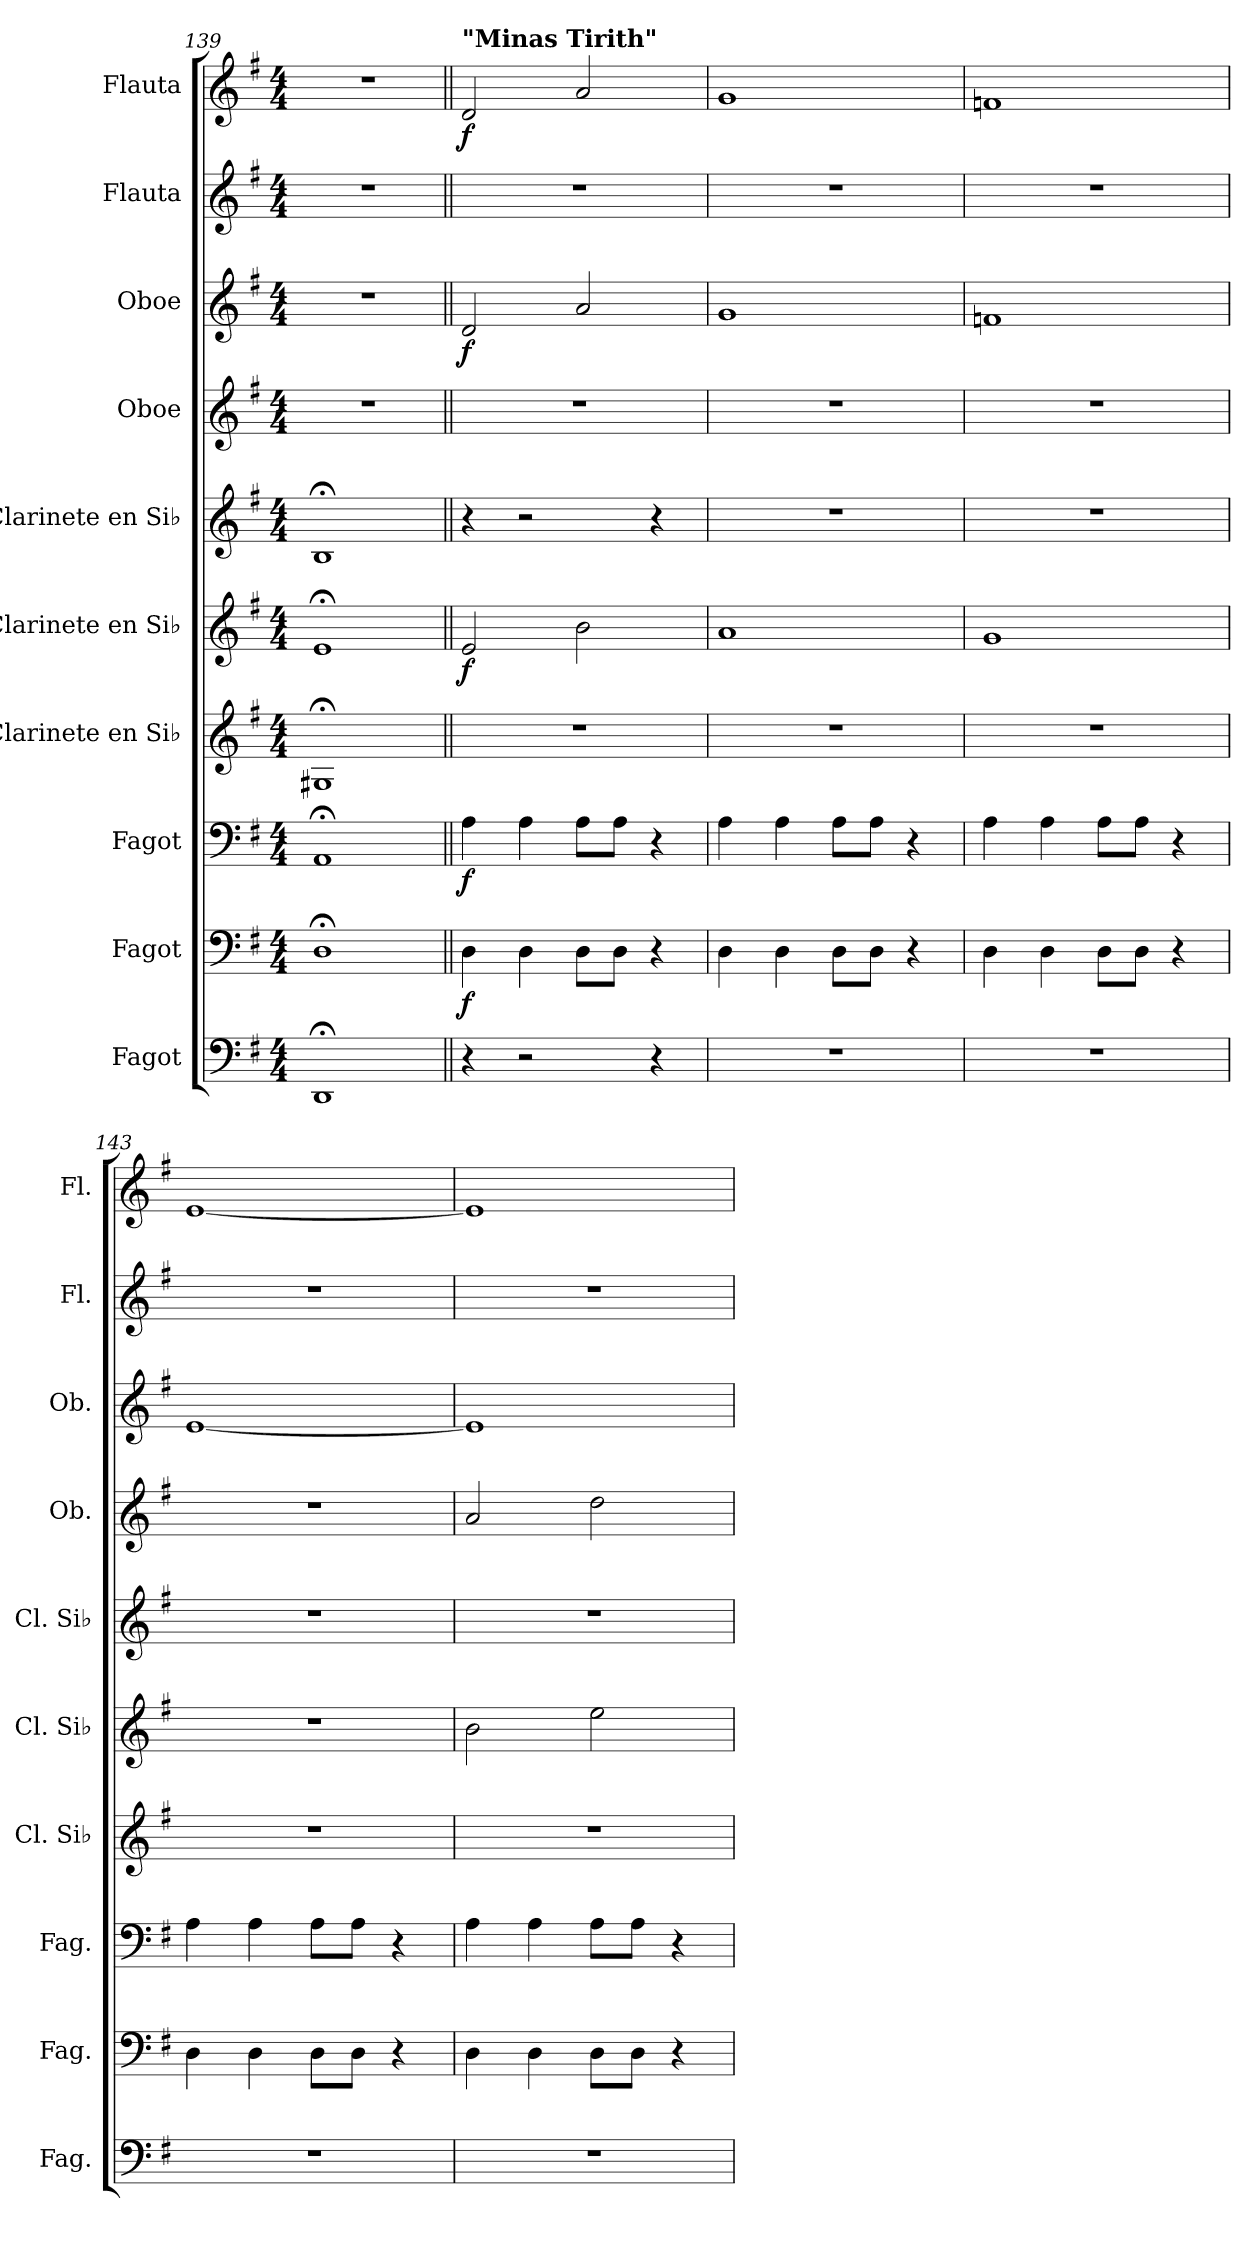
**kern	**kern	**dynam	**kern	**dynam	**kern	**kern	**dynam	**kern	**kern	**kern	**dynam	**kern	**kern	**dynam
*part10	*part9	*part9	*part8	*part8	*part7	*part6	*part6	*part5	*part4	*part3	*part3	*part2	*part1	*part1
*staff10	*staff9	*staff9	*staff8	*staff8	*staff7	*staff6	*staff6	*staff5	*staff4	*staff3	*staff3	*staff2	*staff1	*staff1
*I"Fagot	*I"Fagot	*	*I"Fagot	*	*I"Clarinete en Si♭	*I"Clarinete en Si♭	*	*I"Clarinete en Si♭	*I"Oboe	*I"Oboe	*	*I"Flauta	*I"Flauta	*
*I'Fag.	*I'Fag.	*	*I'Fag.	*	*I'Cl. Si♭	*I'Cl. Si♭	*	*I'Cl. Si♭	*I'Ob.	*I'Ob.	*	*I'Fl.	*I'Fl.	*
*clefF4	*clefF4	*	*clefF4	*	*clefG2	*clefG2	*	*clefG2	*clefG2	*clefG2	*	*clefG2	*clefG2	*
*	*	*	*	*	*ITrd1c2	*ITrd1c2	*	*ITrd1c2	*	*	*	*	*	*
*k[f#]	*k[f#]	*	*k[f#]	*	*k[b-]	*k[b-]	*	*k[b-]	*k[f#]	*k[f#]	*	*k[f#]	*k[f#]	*
*M4/4	*M4/4	*	*M4/4	*	*M4/4	*M4/4	*	*M4/4	*M4/4	*M4/4	*	*M4/4	*M4/4	*
=139	=139	=139	=139	=139	=139	=139	=139	=139	=139	=139	=139	=139	=139	=139
1DD;<	1D;<	.	1AA;<	.	1F#X;<	1d;<Z	.	1A;<	1r	1r	.	1r	1r	.
=140||	=140||	=140||	=140||	=140||	=140||	=140||	=140||	=140||	=140||	=140||	=140||	=140||	=140||	=140||
!!LO:REH:place=s1:a:B:fs=14:t=F
*	*	*	*	*	*	*	*	*	*	*	*	*	*MM160	*
!	!	!	!	!	!	!	!	!	!	!	!	!	!LO:TX:a:B:t="Minas Tirith"	!
!	!	!LO:DY:b	!	!LO:DY:b	!	!	!LO:DY:b	!	!	!	!LO:DY:b	!	!	!LO:DY:b
4r	4D\	f	4A\	f	1r	2d/	f	4r	1r	2d/	f	1r	2d/	f
2r	4D\	.	4A\	.	.	.	.	2r	.	.	.	.	.	.
.	8D\L	.	8A\L	.	.	2a\	.	.	.	2a/	.	.	2a/	.
.	8D\J	.	8A\J	.	.	.	.	.	.	.	.	.	.	.
4r	4r	.	4r	.	.	.	.	4r	.	.	.	.	.	.
=141	=141	=141	=141	=141	=141	=141	=141	=141	=141	=141	=141	=141	=141	=141
1r	4D\	.	4A\	.	1r	1g	.	1r	1r	1g	.	1r	1g	.
.	4D\	.	4A\	.	.	.	.	.	.	.	.	.	.	.
.	8D\L	.	8A\L	.	.	.	.	.	.	.	.	.	.	.
.	8D\J	.	8A\J	.	.	.	.	.	.	.	.	.	.	.
.	4r	.	4r	.	.	.	.	.	.	.	.	.	.	.
=142	=142	=142	=142	=142	=142	=142	=142	=142	=142	=142	=142	=142	=142	=142
1r	4D\	.	4A\	.	1r	1f	.	1r	1r	1fn	.	1r	1fn	.
.	4D\	.	4A\	.	.	.	.	.	.	.	.	.	.	.
.	8D\L	.	8A\L	.	.	.	.	.	.	.	.	.	.	.
.	8D\J	.	8A\J	.	.	.	.	.	.	.	.	.	.	.
.	4r	.	4r	.	.	.	.	.	.	.	.	.	.	.
=143	=143	=143	=143	=143	=143	=143	=143	=143	=143	=143	=143	=143	=143	=143
1r	4D\	.	4A\	.	1r	1r	.	1r	1r	[1e	.	1r	[1e	.
.	4D\	.	4A\	.	.	.	.	.	.	.	.	.	.	.
.	8D\L	.	8A\L	.	.	.	.	.	.	.	.	.	.	.
.	8D\J	.	8A\J	.	.	.	.	.	.	.	.	.	.	.
.	4r	.	4r	.	.	.	.	.	.	.	.	.	.	.
=144	=144	=144	=144	=144	=144	=144	=144	=144	=144	=144	=144	=144	=144	=144
1r	4D\	.	4A\	.	1r	2a\	.	1r	2a/	1e]	.	1r	1e]	.
.	4D\	.	4A\	.	.	.	.	.	.	.	.	.	.	.
.	8D\L	.	8A\L	.	.	2dd\	.	.	2dd\	.	.	.	.	.
.	8D\J	.	8A\J	.	.	.	.	.	.	.	.	.	.	.
.	4r	.	4r	.	.	.	.	.	.	.	.	.	.	.
=	=	=	=	=	=	=	=	=	=	=	=	=	=	=
*-	*-	*-	*-	*-	*-	*-	*-	*-	*-	*-	*-	*-	*-	*-
